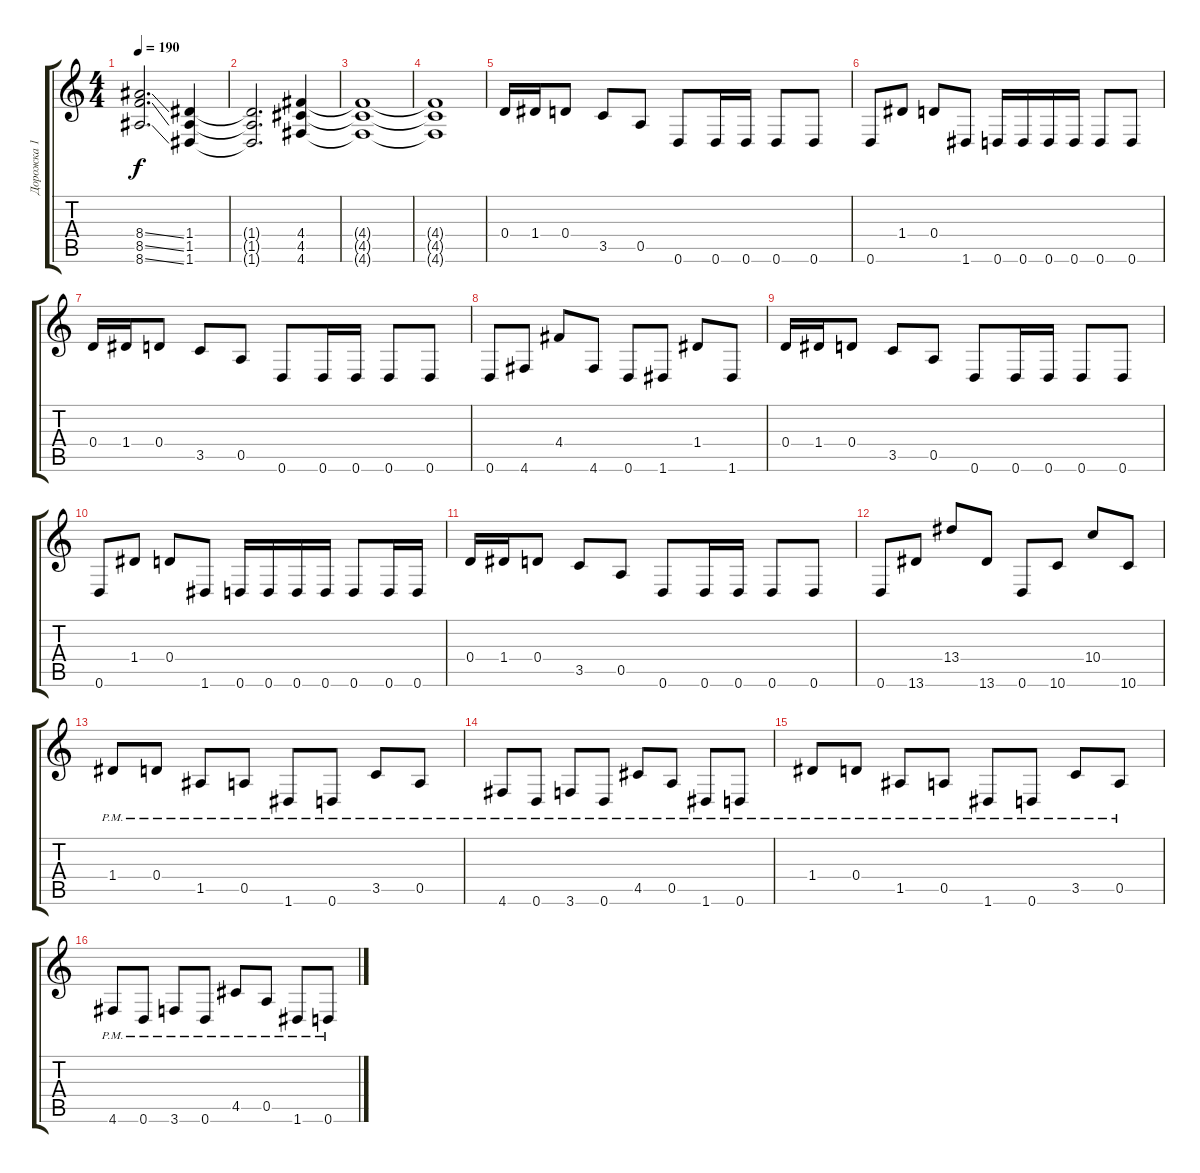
\track ("Дорожка 1" "Дорожка 1") {instrument distortionguitar}
\staff {score tabs}
\tuning (E4 B3 G3 D3 A2 D2) {hide}
\ts (4 4)
\tempo 190
\clef g2
\ks c
(8.4{ss} 8.5{ss} 8.6{ss}).2{d dy f} (1.4 1.5 1.6).4 |
(1.4{t} 1.5{t} 1.6{t}).2{d} (4.4 4.5 4.6).4 |
(4.4{t} 4.5{t} 4.6{t}).1 |
(4.4{t} 4.5{t} 4.6{t}).1 |
0.4.16 1.4.16 0.4.8 3.5.8 0.5.8 0.6.8 0.6.16 0.6.16 0.6.8 0.6.8 |
0.6.8 1.4.8 0.4.8 1.6.8 0.6.16 0.6.16 0.6.16 0.6.16 0.6.8 0.6.8 |
0.4.16 1.4.16 0.4.8 3.5.8 0.5.8 0.6.8 0.6.16 0.6.16 0.6.8 0.6.8 |
0.6.8 4.6.8 4.4.8 4.6.8 0.6.8 1.6.8 1.4.8 1.6.8 |
0.4.16 1.4.16 0.4.8 3.5.8 0.5.8 0.6.8 0.6.16 0.6.16 0.6.8 0.6.8 |
0.6.8 1.4.8 0.4.8 1.6.8 0.6.16 0.6.16 0.6.16 0.6.16 0.6.8 0.6.16 0.6.16 |
0.4.16 1.4.16 0.4.8 3.5.8 0.5.8 0.6.8 0.6.16 0.6.16 0.6.8 0.6.8 |
0.6.8 13.6.8 13.4.8 13.6.8 0.6.8 10.6.8 10.4.8 10.6.8 |
1.4{pm}.8 0.4{pm}.8 1.5{pm}.8 0.5{pm}.8 1.6{pm}.8 0.6{pm}.8 3.5{pm}.8 0.5{pm}.8 |
4.6{pm}.8 0.6{pm}.8 3.6{pm}.8 0.6{pm}.8 4.5{pm}.8 0.5{pm}.8 1.6{pm}.8 0.6{pm}.8 |
1.4{pm}.8 0.4{pm}.8 1.5{pm}.8 0.5{pm}.8 1.6{pm}.8 0.6{pm}.8 3.5{pm}.8 0.5{pm}.8 |
4.6{pm}.8 0.6{pm}.8 3.6{pm}.8 0.6{pm}.8 4.5{pm}.8 0.5{pm}.8 1.6{pm}.8 0.6{pm}.8
